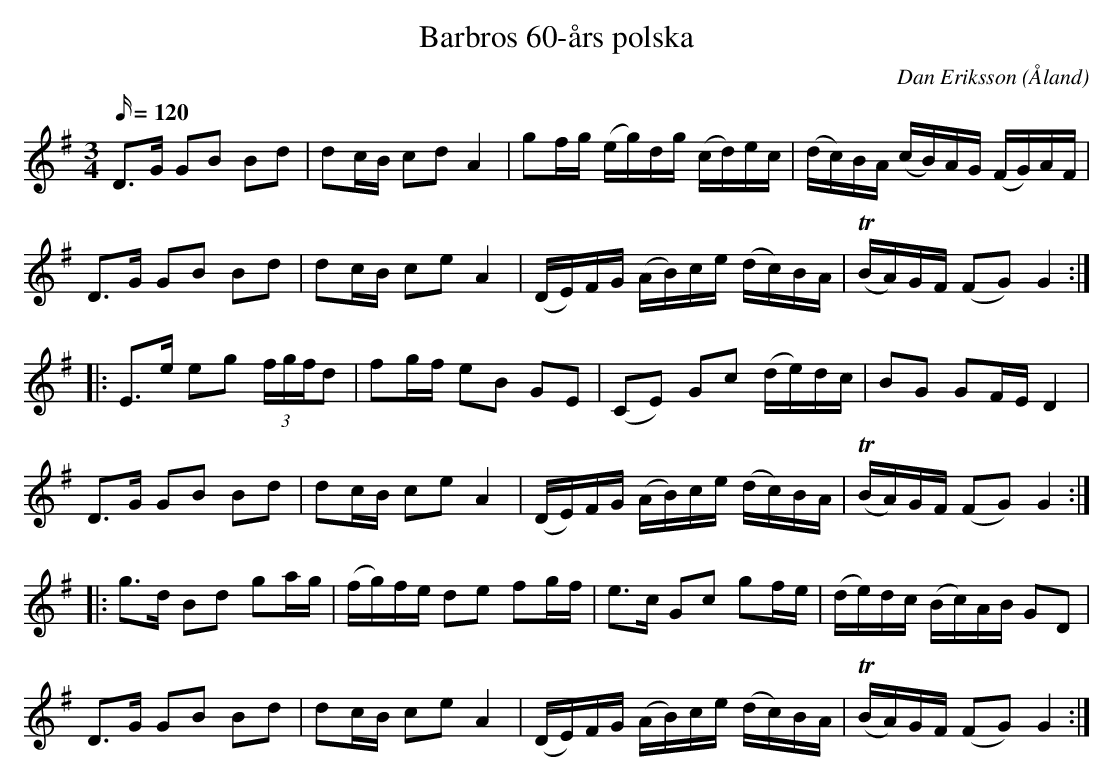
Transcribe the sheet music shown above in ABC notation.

X:1
T:Barbros 60-års polska
C:Dan Eriksson
O:Åland
L:1/16
Q:120
M:3/4
K:G
D2>G2 G2B2 B2d2 | d2cB c2d2 A4 | g2fg (eg)dg (cd)ec | (dc)BA (cB)AG (FG)AF |$ D2>G2 G2B2 B2d2 |
d2cB c2e2 A4 | (DE)FG (AB)ce (dc)BA | (TBA)GF (F2G2) G4 ::$ E2>e2 e2g2 (3fgfd2 | f2gf e2B2 G2E2 |
(C2E2) G2c2 (de)dc | B2G2 G2FE D4 |$ D2>G2 G2B2 B2d2 | d2cB c2e2 A4 | (DE)FG (AB)ce (dc)BA |
(TBA)GF (F2G2) G4 ::$ g2>d2 B2d2 g2ag | (fg)fe d2e2 f2gf | e2>c2 G2c2 g2fe | (de)dc (Bc)AB G2D2 |$
D2>G2 G2B2 B2d2 | d2cB c2e2 A4 | (DE)FG (AB)ce (dc)BA | (TBA)GF (F2G2) G4 :|
